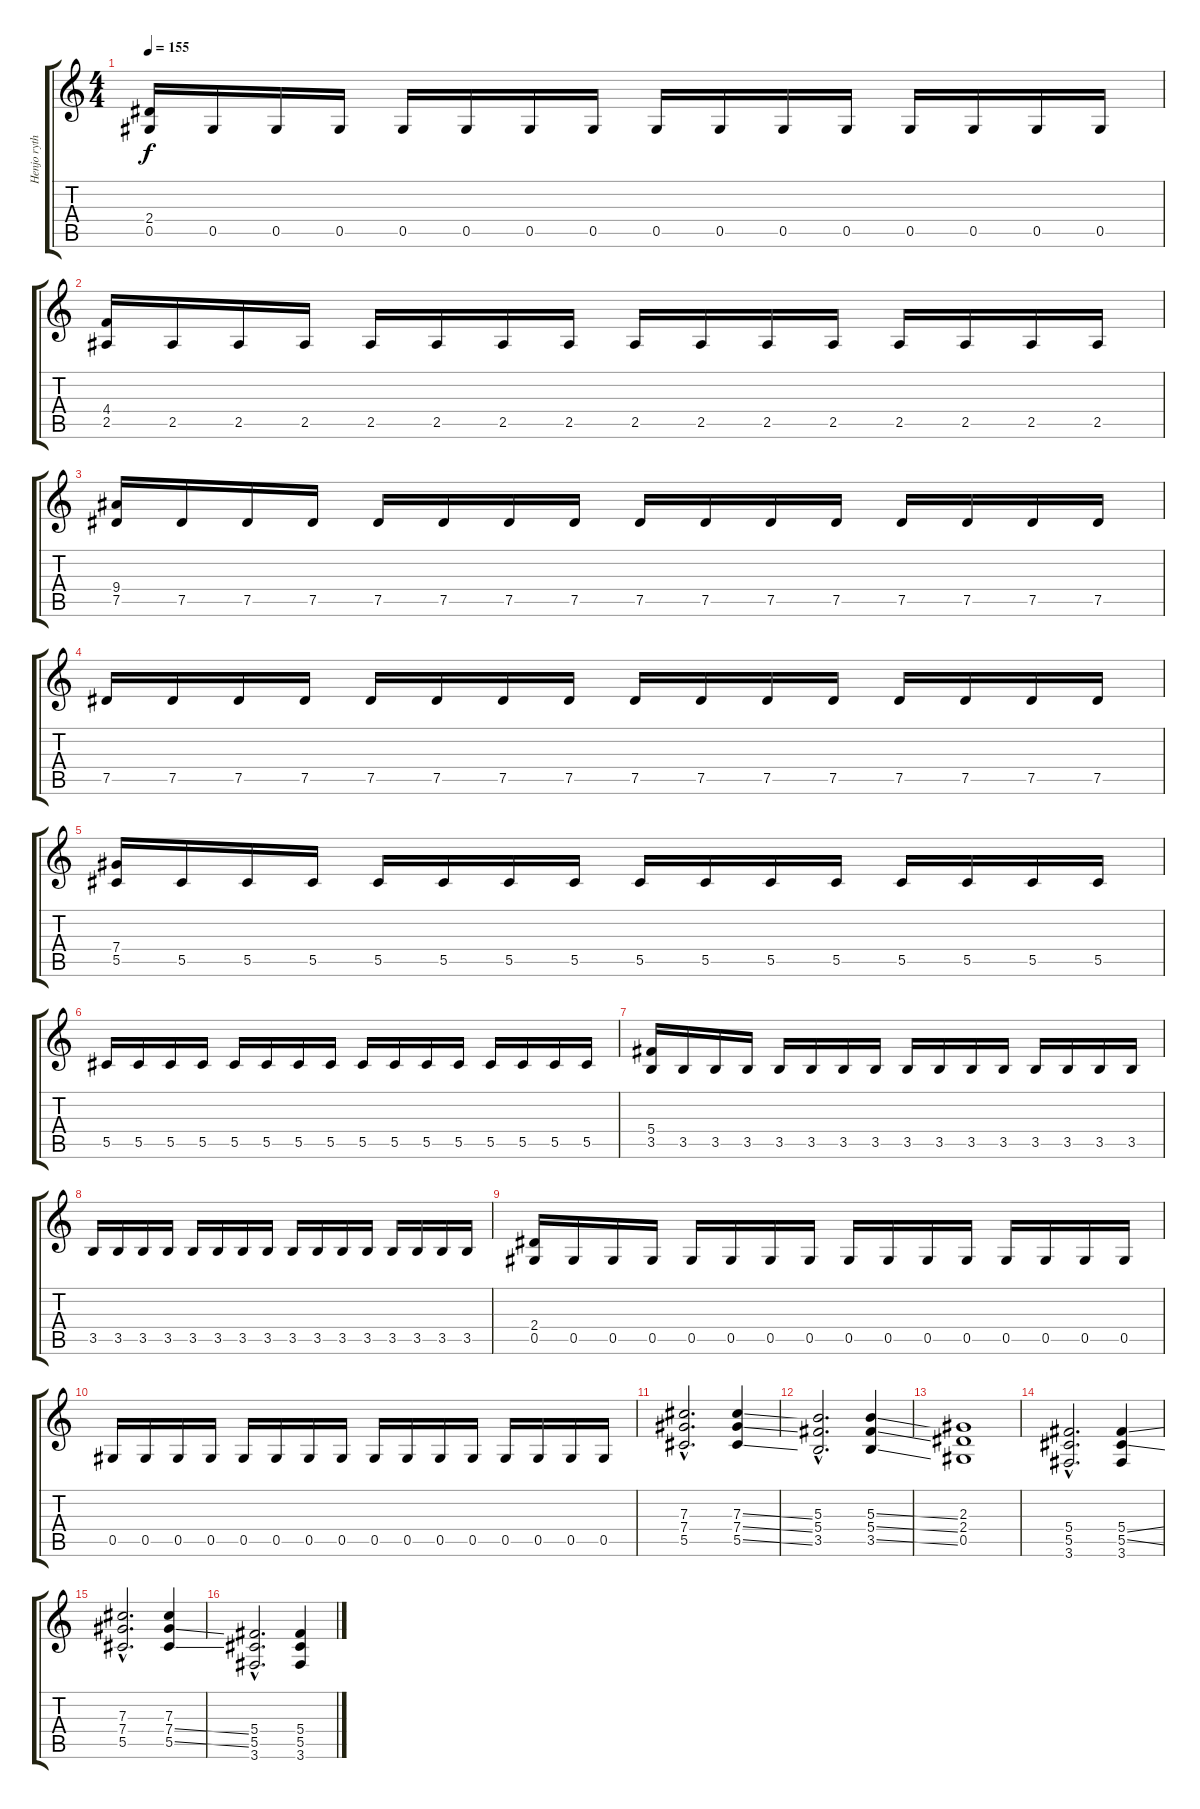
\track ("Henjo rythm" "Henjo ryth") {instrument distortionguitar}
\staff {score tabs}
\tuning (Eb4 Bb3 Gb3 Db3 Ab2 Eb2) {hide}
\ts (4 4)
\tempo 155
\clef g2
\ks c
(2.4 0.5).16{dy f} 0.5.16 0.5.16 0.5.16 0.5.16 0.5.16 0.5.16 0.5.16 0.5.16 0.5.16 0.5.16 0.5.16 0.5.16 0.5.16 0.5.16 0.5.16 |
(4.4 2.5).16 2.5.16 2.5.16 2.5.16 2.5.16 2.5.16 2.5.16 2.5.16 2.5.16 2.5.16 2.5.16 2.5.16 2.5.16 2.5.16 2.5.16 2.5.16 |
(9.4 7.5).16 7.5.16 7.5.16 7.5.16 7.5.16 7.5.16 7.5.16 7.5.16 7.5.16 7.5.16 7.5.16 7.5.16 7.5.16 7.5.16 7.5.16 7.5.16 |
7.5.16 7.5.16 7.5.16 7.5.16 7.5.16 7.5.16 7.5.16 7.5.16 7.5.16 7.5.16 7.5.16 7.5.16 7.5.16 7.5.16 7.5.16 7.5.16 |
(7.4 5.5).16 5.5.16 5.5.16 5.5.16 5.5.16 5.5.16 5.5.16 5.5.16 5.5.16 5.5.16 5.5.16 5.5.16 5.5.16 5.5.16 5.5.16 5.5.16 |
5.5.16 5.5.16 5.5.16 5.5.16 5.5.16 5.5.16 5.5.16 5.5.16 5.5.16 5.5.16 5.5.16 5.5.16 5.5.16 5.5.16 5.5.16 5.5.16 |
(5.4 3.5).16 3.5.16 3.5.16 3.5.16 3.5.16 3.5.16 3.5.16 3.5.16 3.5.16 3.5.16 3.5.16 3.5.16 3.5.16 3.5.16 3.5.16 3.5.16 |
3.5.16 3.5.16 3.5.16 3.5.16 3.5.16 3.5.16 3.5.16 3.5.16 3.5.16 3.5.16 3.5.16 3.5.16 3.5.16 3.5.16 3.5.16 3.5.16 |
(2.4 0.5).16 0.5.16 0.5.16 0.5.16 0.5.16 0.5.16 0.5.16 0.5.16 0.5.16 0.5.16 0.5.16 0.5.16 0.5.16 0.5.16 0.5.16 0.5.16 |
0.5.16 0.5.16 0.5.16 0.5.16 0.5.16 0.5.16 0.5.16 0.5.16 0.5.16 0.5.16 0.5.16 0.5.16 0.5.16 0.5.16 0.5.16 0.5.16 |
(7.3{hac} 7.4{hac} 5.5{hac}).2{d volume 12} (7.3{ss} 7.4{ss} 5.5{ss}).4 |
(5.3{hac} 5.4{hac} 3.5{hac}).2{d} (5.3{ss} 5.4{ss} 3.5{ss}).4 |
(2.3 2.4 0.5).1 |
(5.4{hac} 5.5{hac} 3.6{hac}).2{d} (5.4{ss} 5.5{ss} 3.6).4 |
(7.3{hac} 7.4{hac} 5.5{hac}).2{d} (7.3 7.4{ss} 5.5{ss}).4 |
(5.4{hac} 5.5{hac} 3.6{hac}).2{d} (5.4{ss} 5.5{ss} 3.6).4
